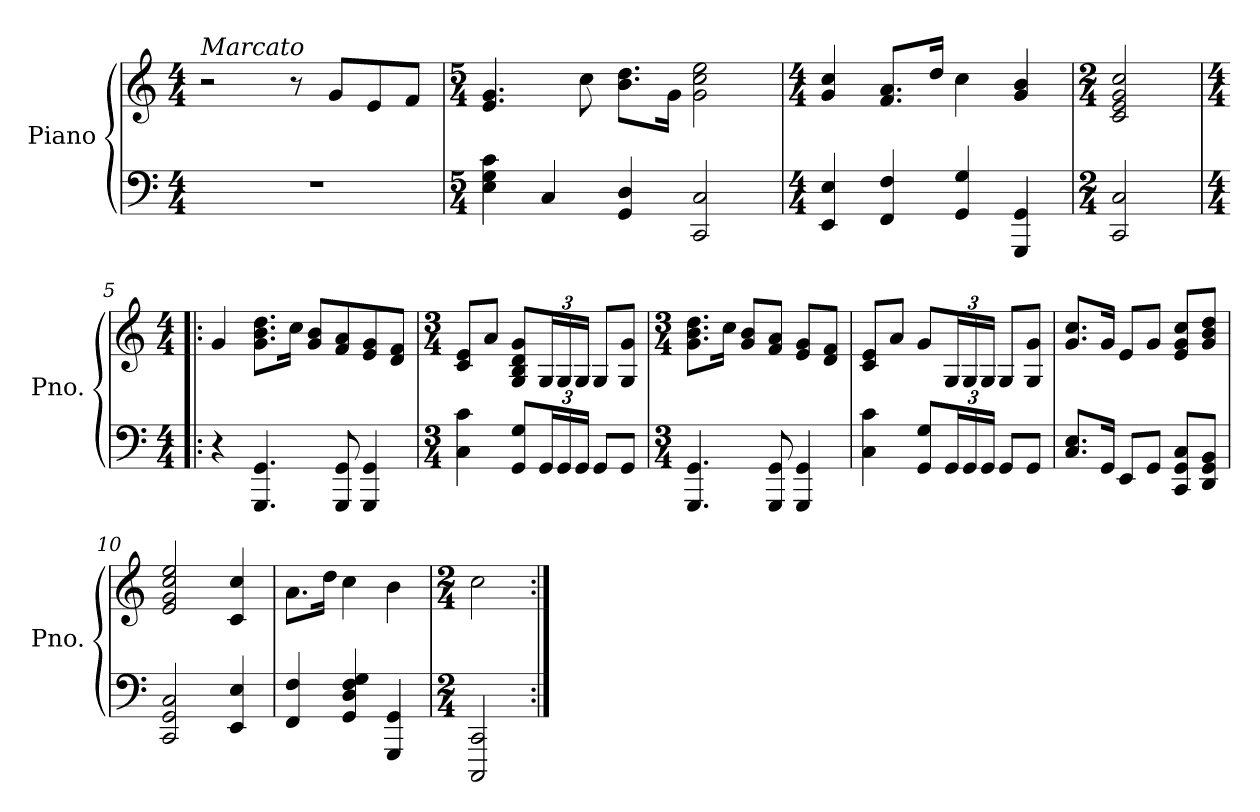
**kern	**kern
*part1	*part1
*staff2	*staff1
*I"Piano	*
*I'Pno.	*
*clefF4	*clefG2
*k[]	*k[]
*M4/4	*M4/4
*MM85	*MM85
=1	=1
!	!LO:TX:i:t=Marcato
1r	2r
.	8r
.	8g/L
.	8e/
.	8f/J
=2	=2
*M5/4	*M5/4
4E\ 4G\ 4c\	4.e/ 4.g/
4C/	.
.	8cc\
4GG/ 4D/	8.b\ 8.dd\L
.	16g\Jk
2CC/ 2C/	2g\ 2cc\ 2ee\
=3	=3
*M4/4	*M4/4
4EE/ 4E/	4g/ 4cc/
4FF/ 4F/	8.f/ 8.a/L
.	16dd/Jk
4GG/ 4G/	4cc\
4GGG/ 4GG/	4g/ 4b/
=4	=4
*M2/4	*M2/4
2CC/ 2C/	2c/ 2e/ 2g/ 2cc/
=5!|:	=5!|:
*M4/4	*M4/4
4r	4g/
4.GGG/ 4.GG/	8.g\ 8.b\ 8.dd\L
.	16cc\Jk
.	8g/ 8b/L
8GGG/ 8GG/	8f/ 8a/
4GGG/ 4GG/	8e/ 8g/
.	8d/ 8f/J
=6	=6
*M3/4	*M3/4
4C\ 4c\	8c/ 8e/L
.	8a/J
8GG/ 8G/L	8G/ 8B/ 8d/ 8g/L
*Xbrackettup	*Xbrackettup
24GG/L	24G/L
24GG/	24G/
24GG/JJ	24G/JJ
8GG/L	8G/L
8GG/J	8G/ 8g/J
!!LO:LB:g=z
=7	=7
*M3/4	*M3/4
4.GGG/ 4.GG/	8.g\ 8.b\ 8.dd\L
.	16cc\Jk
.	8g/ 8b/L
8GGG/ 8GG/	8f/ 8a/J
4GGG/ 4GG/	8e/ 8g/L
.	8d/ 8f/J
=8	=8
4C\ 4c\	8c/ 8e/L
.	8a/J
8GG/ 8G/L	8g/L
24GG/L	24G/L
24GG/	24G/
24GG/JJ	24G/JJ
8GG/L	8G/L
8GG/J	8G/ 8g/J
=9	=9
8.C/ 8.E/L	8.g/ 8.cc/L
16GG/Jk	16g/Jk
8EE/L	8e/L
8GG/J	8g/J
8CC/ 8GG/ 8C/L	8e/ 8g/ 8cc/L
8DD/ 8GG/ 8BB/J	8g/ 8b/ 8dd/J
=10	=10
2CC/ 2GG/ 2C/	2e/ 2g/ 2cc/ 2ee/
4EE/ 4E/	4c/ 4cc/
=11	=11
4FF/ 4F/	8.a\L
.	16dd\Jk
4GG/ 4D/ 4F/ 4G/	4cc\
4GGG/ 4GG/	4b\
=12	=12
*M2/4	*M2/4
2CCC/ 2CC/	2cc\
=:|!	=:|!
*-	*-
